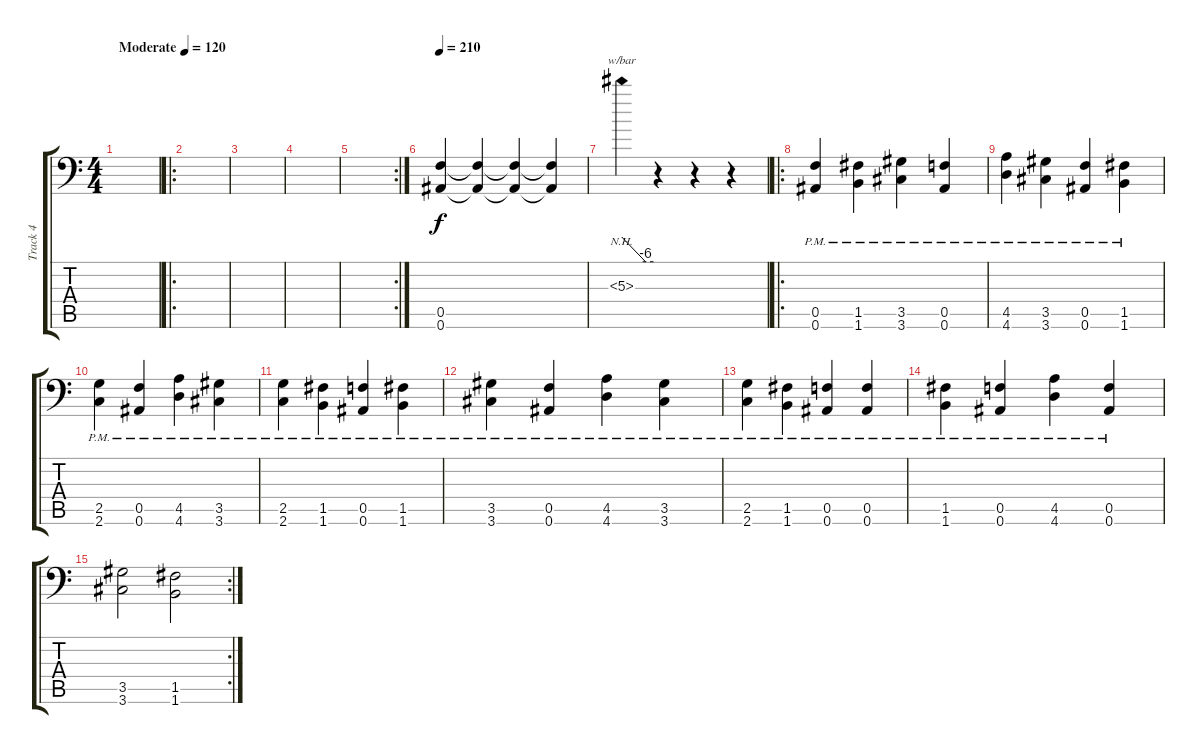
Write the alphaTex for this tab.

\track ("Track 4" "Track 4") {instrument overdrivenguitar}
\staff {score tabs}
\tuning (C4 G3 Eb3 Bb2 F2 Bb1) {hide}
\ts (4 4)
\tempo (120 "Moderate")
\clef f4
\ks c
|
\ro
|
|
|
\rc 2
|
\tempo 210
(0.5 0.6).4 (0.5{t} 0.6{t}).4 (0.5{t} 0.6{t}).4 (0.5{t} 0.6{t}).4 |
5.3{nh}.4{tbe (custom default 0 0 45 -24 60 -24)} r.4 r.4 r.4 |
\ro
(0.5{pm} 0.6{pm}).4 (1.5{pm} 1.6{pm}).4 (3.5{pm} 3.6{pm}).4 (0.5{pm} 0.6{pm}).4 |
(4.5{pm} 4.6{pm}).4 (3.5{pm} 3.6{pm}).4 (0.5{pm} 0.6{pm}).4 (1.5{pm} 1.6{pm}).4 |
(2.5{pm} 2.6{pm}).4 (0.5{pm} 0.6{pm}).4 (4.5{pm} 4.6{pm}).4 (3.5{pm} 3.6{pm}).4 |
(2.5{pm} 2.6{pm}).4 (1.5{pm} 1.6{pm}).4 (0.5{pm} 0.6{pm}).4 (1.5{pm} 1.6{pm}).4 |
(3.5{pm} 3.6{pm}).4 (0.5{pm} 0.6{pm}).4 (4.5{pm} 4.6{pm}).4 (3.5{pm} 3.6{pm}).4 |
(2.5{pm} 2.6{pm}).4 (1.5{pm} 1.6{pm}).4 (0.5{pm} 0.6{pm}).4 (0.5{pm} 0.6{pm}).4 |
(1.5{pm} 1.6{pm}).4 (0.5{pm} 0.6{pm}).4 (4.5{pm} 4.6{pm}).4 (0.5{pm} 0.6{pm}).4 |
\rc 2
(3.5 3.6).2 (1.5 1.6).2
